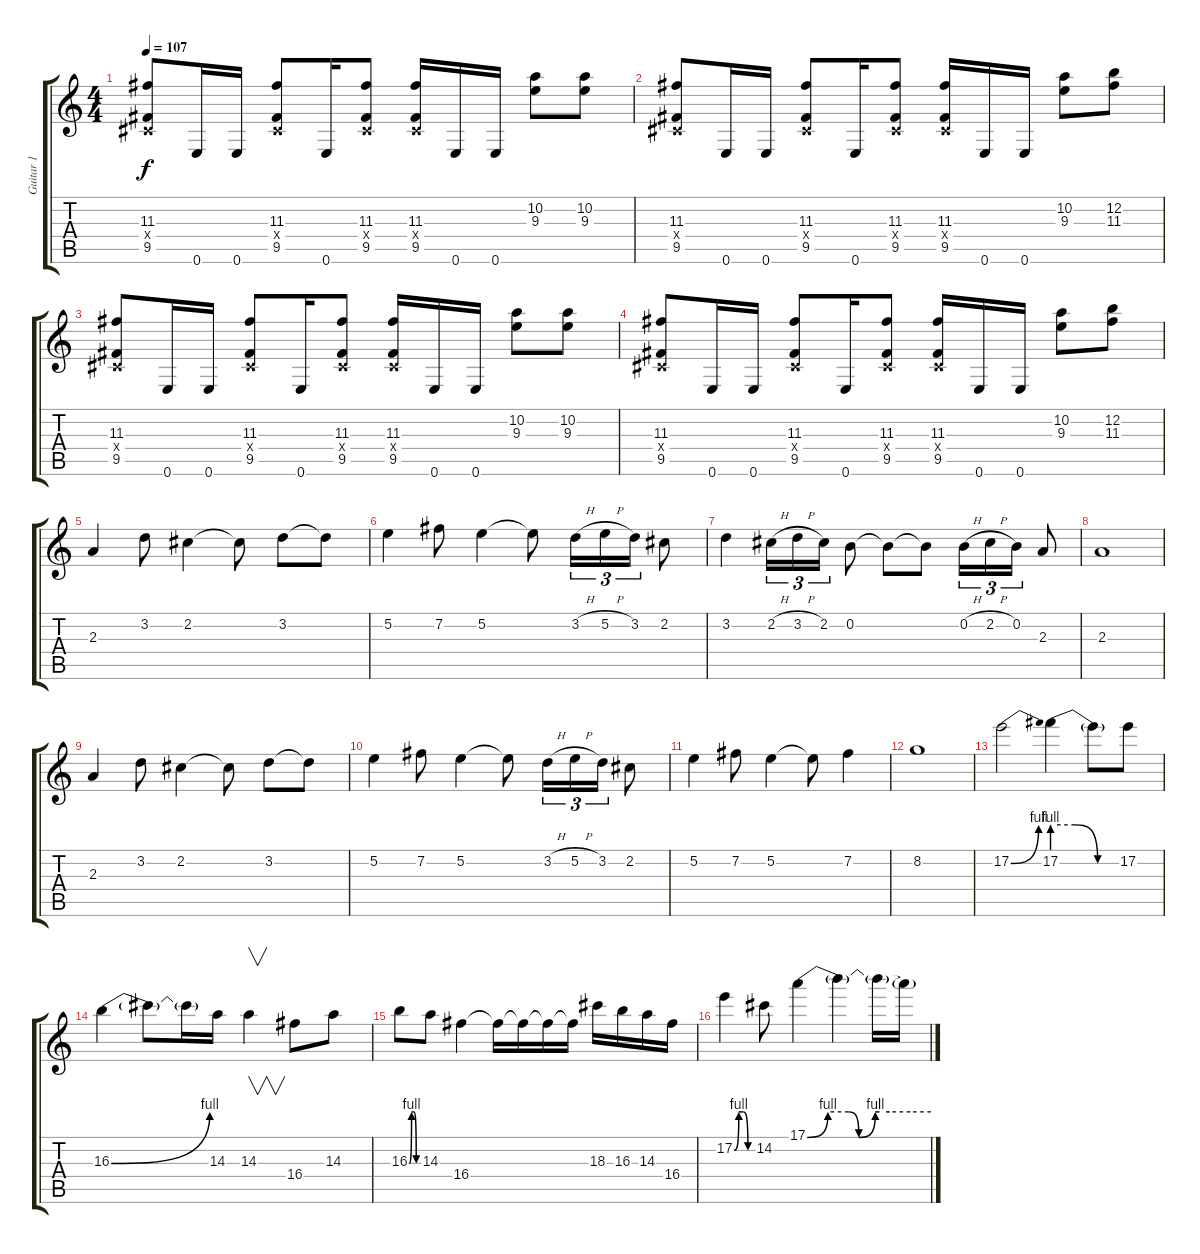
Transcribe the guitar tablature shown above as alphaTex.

\track ("Guitar 1" "Guitar 1") {instrument overdrivenguitar}
\staff {score tabs}
\tuning (E4 B3 G3 D3 A2 E2) {hide}
\ts (4 4)
\tempo 107
\clef g2
\ks c
(11.3 -1.4{x} 9.5).8{dy f} 0.6.16 0.6.16 (11.3 -1.4{x} 9.5).8 0.6.16 (11.3 -1.4{x} 9.5).8 (11.3 -1.4{x} 9.5).16 0.6.16 0.6.16 (10.2 9.3).8 (10.2 9.3).8 |
(11.3 -1.4{x} 9.5).8 0.6.16 0.6.16 (11.3 -1.4{x} 9.5).8 0.6.16 (11.3 -1.4{x} 9.5).8 (11.3 -1.4{x} 9.5).16 0.6.16 0.6.16 (10.2 9.3).8 (12.2 11.3).8 |
(11.3 -1.4{x} 9.5).8 0.6.16 0.6.16 (11.3 -1.4{x} 9.5).8 0.6.16 (11.3 -1.4{x} 9.5).8 (11.3 -1.4{x} 9.5).16 0.6.16 0.6.16 (10.2 9.3).8 (10.2 9.3).8 |
(11.3 -1.4{x} 9.5).8 0.6.16 0.6.16 (11.3 -1.4{x} 9.5).8 0.6.16 (11.3 -1.4{x} 9.5).8 (11.3 -1.4{x} 9.5).16 0.6.16 0.6.16 (10.2 9.3).8 (12.2 11.3).8 |
2.3.4 3.2.8 2.2.4 2.2{t}.8 3.2.8 3.2{t}.8 |
5.2.4 7.2.8 5.2.4 5.2{t}.8 3.2{h}.16{tu (3 2)} 5.2{h}.16{tu (3 2)} 3.2.16{tu (3 2)} 2.2.8 |
3.2.4 2.2{h}.16{tu (3 2)} 3.2{h}.16{tu (3 2)} 2.2.16{tu (3 2)} 0.2.8 0.2{t}.8 0.2{t}.8 0.2{h}.16{tu (3 2)} 2.2{h}.16{tu (3 2)} 0.2.16{tu (3 2)} 2.3.8 |
2.3.1 |
2.3.4 3.2.8 2.2.4 2.2{t}.8 3.2.8 3.2{t}.8 |
5.2.4 7.2.8 5.2.4 5.2{t}.8 3.2{h}.16{tu (3 2)} 5.2{h}.16{tu (3 2)} 3.2.16{tu (3 2)} 2.2.8 |
5.2.4 7.2.8 5.2.4 5.2{t}.8 7.2.4 |
8.2.1 |
17.2{be (bend 0 0 60 4)}.2{volume 16 balance 0} 17.2{be (custom 0 4 20 4 40 0 60 0)}.4 17.2{t}.8 17.2.8 |
16.3{be (bend 0 0 60 4)}.4 16.3{t}.8 16.3{t}.16 14.3.16 14.3.4{v} 16.4.8 14.3.8 |
16.3{be (custom 0 0 15 4 30 4 45 0 60 0)}.8 14.3.8 16.4.4 16.4{t}.16 16.4{t}.16 16.4{t}.16 16.4{t}.16 18.3.16 16.3.16 14.3.16 16.4.16 |
17.2{be (custom 0 0 15 4 30 4 45 0 60 0)}.4 14.2.8 17.1{be (custom 0 0 10 4 20 4 25 0 33 4 35 4 40 4 50 4 60 4)}.4 17.1{t}.4 17.1{t}.16 17.1{t}.16
